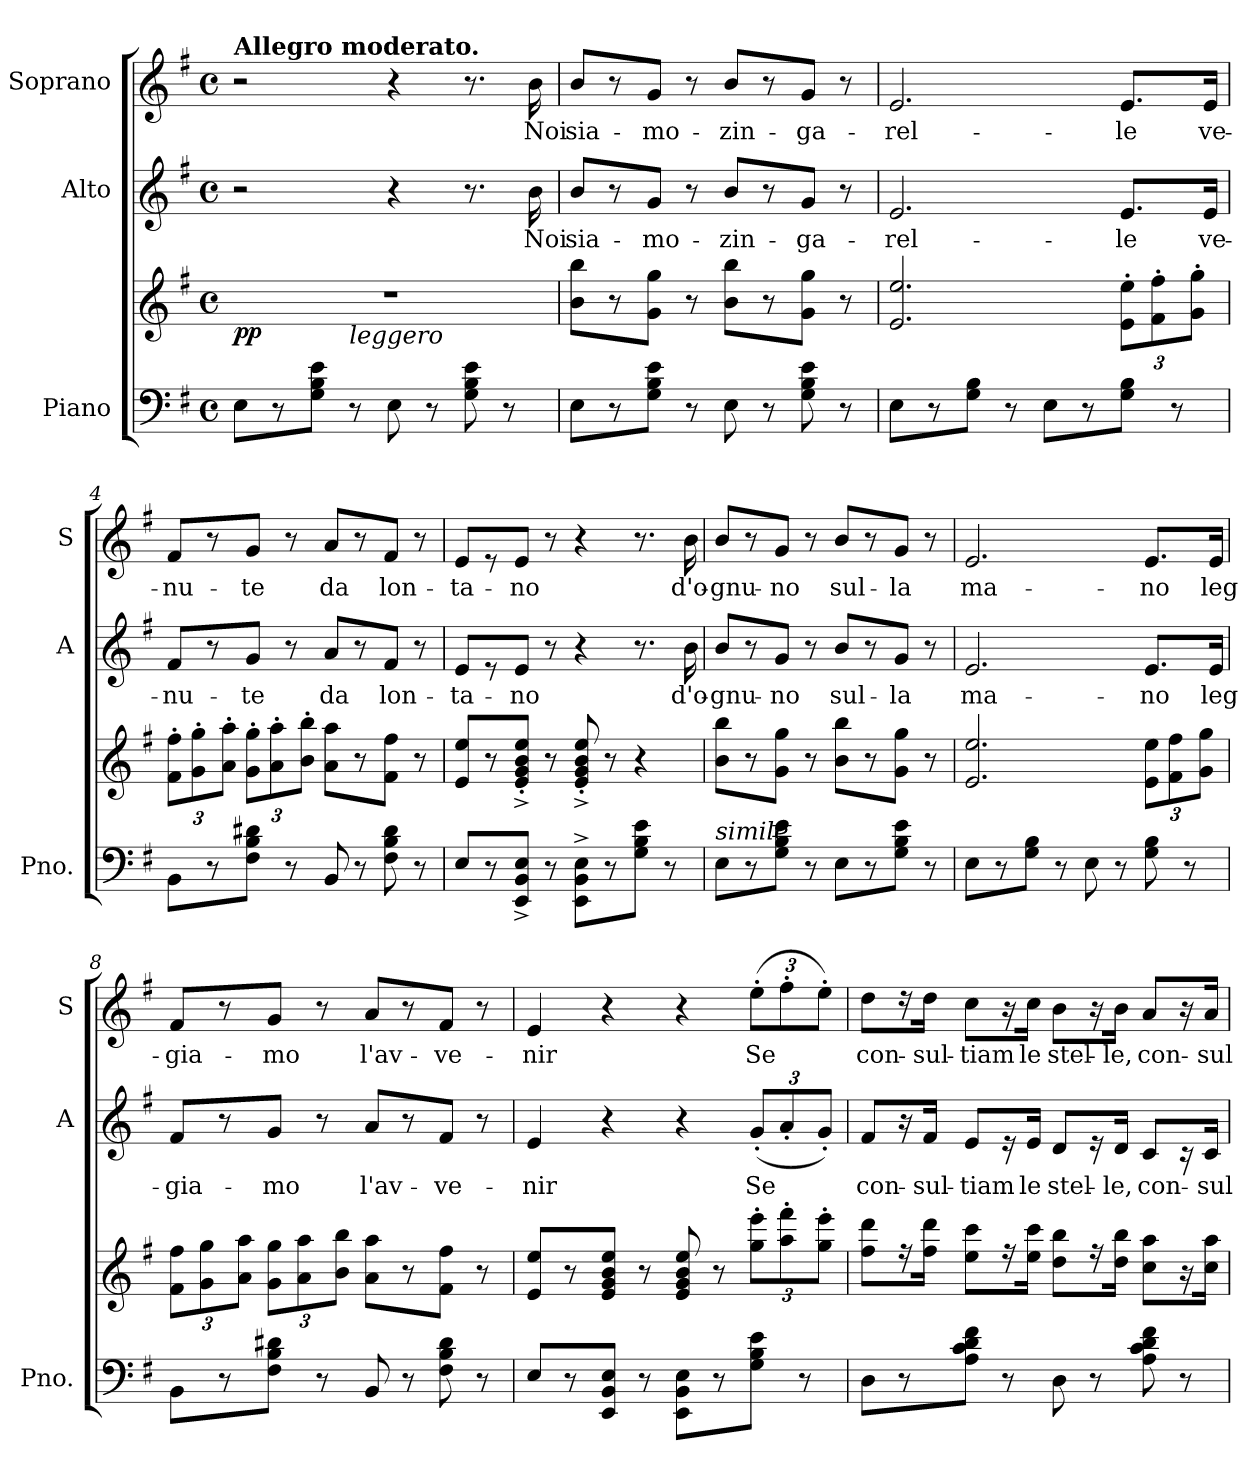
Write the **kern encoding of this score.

**kern	**kern	**dynam	**kern	**text	**kern	**text
*part3	*part3	*part3	*part2	*part2	*part1	*part1
*staff4	*staff3	*staff3/4	*staff2	*staff2	*staff1	*staff1
*I"Piano	*	*	*I"Alto	*	*I"Soprano	*
*I'Pno.	*	*	*I'A	*	*I'S	*
*clefF4	*clefG2	*	*clefG2	*	*clefG2	*
*k[f#]	*k[f#]	*	*k[f#]	*	*k[f#]	*
*G:	*G:	*	*G:	*	*G:	*
*M4/4	*M4/4	*	*M4/4	*	*M4/4	*
*met(c)	*met(c)	*	*met(c)	*	*met(c)	*
=1	=1	=1	=1	=1	=1	=1
!	!	!	!	!	!LO:TX:a:B:t=Allegro moderato.	!
!	!	!LO:DY:b	!	!	!	!
*	*^	*	*	*	*	*
8E\L	1r	4.ryy	pp	2r	.	2r	.
8r	.	.	.	.	.	.	.
8G\ 8B\ 8e\J	.	.	.	.	.	.	.
!	!	!LO:TX:b:i:t=leggero	!	!	!	!	!
8r	.	2ryy	.	.	.	.	.
8E\	.	.	.	4r	.	4r	.
8r	.	.	.	.	.	.	.
8G\ 8B\ 8e\	.	.	.	8.r	.	8.r	.
8r	.	8ryy	.	.	.	.	.
!	!	!	!	!	!LO:LY:b	!	!LO:LY:b
.	.	.	.	16b\	Noi	16b\	Noi
=2	=2	=2	=2	=2	=2	=2	=2
!	!	!	!	!	!LO:LY:b	!	!LO:LY:b
*	*v	*v	*	*	*	*	*
8E\L	8b\ 8bb\L	.	8b/L	sia-	8b/L	sia-
8r	8r	.	8r	.	8r	.
!	!	!	!	!LO:LY:b	!	!LO:LY:b
8G\ 8B\ 8e\J	8g\ 8gg\J	.	8g/J	-mo-	8g/J	-mo-
8r	8r	.	8r	.	8r	.
!	!	!	!	!LO:LY:b	!	!LO:LY:b
8E\	8b\ 8bb\L	.	8b/L	-zin-	8b/L	-zin-
8r	8r	.	8r	.	8r	.
!	!	!	!	!LO:LY:b	!	!LO:LY:b
8G\ 8B\ 8e\	8g\ 8gg\J	.	8g/J	-ga-	8g/J	-ga-
8r	8r	.	8r	.	8r	.
=3	=3	=3	=3	=3	=3	=3
!	!	!	!	!LO:LY:b	!	!LO:LY:b
8E\L	2.e/ 2.ee/	.	2.e/	-rel-	2.e/	-rel-
8r	.	.	.	.	.	.
8G\ 8B\J	.	.	.	.	.	.
8r	.	.	.	.	.	.
8E\L	.	.	.	.	.	.
8r	.	.	.	.	.	.
!	!	!	!	!LO:LY:b	!	!LO:LY:b
8G\ 8B\J	12e\'> 12ee\'>L	.	8.e/L	-le	8.e/L	-le
.	12f#\'> 12ff#\'>	.	.	.	.	.
8r	.	.	.	.	.	.
.	12g\'> 12gg\'>J	.	.	.	.	.
!	!	!	!	!LO:LY:b	!	!LO:LY:b
.	.	.	16e/Jk	ve-	16e/Jk	ve-
!!LO:LB:g=z
=4	=4	=4	=4	=4	=4	=4
!	!	!	!	!LO:LY:b	!	!LO:LY:b
8BB\L	12f#\'> 12ff#\'>L	.	8f#/L	-nu-	8f#/L	-nu-
.	12g\'> 12gg\'>	.	.	.	.	.
8r	.	.	8r	.	8r	.
.	12a\'> 12aa\'>J	.	.	.	.	.
!	!	!	!	!LO:LY:b	!	!LO:LY:b
8F#\ 8B\ 8d#X\J	12g\'> 12gg\'>L	.	8g/J	-te	8g/J	-te
.	12a\'> 12aa\'>	.	.	.	.	.
8r	.	.	8r	.	8r	.
.	12b\'> 12bb\'>J	.	.	.	.	.
!	!	!	!	!LO:LY:b	!	!LO:LY:b
8BB/	8a\ 8aa\L	.	8a/L	da	8a/L	da
8r	8r	.	8r	.	8r	.
!	!	!	!	!LO:LY:b	!	!LO:LY:b
8F#\ 8B\ 8d#\	8f#\ 8ff#\J	.	8f#/J	lon-	8f#/J	lon-
8r	8r	.	8r	.	8r	.
=5	=5	=5	=5	=5	=5	=5
!	!	!	!	!LO:LY:b	!	!LO:LY:b
8E/L	8e/ 8ee/L	.	8e/L	-ta-	8e/L	-ta-
8r	8r	.	8r	.	8r	.
!	!	!	!	!LO:LY:b	!	!LO:LY:b
8EE/^< 8BB/^< 8E/^<J	8e/^<'< 8g/^<'< 8b/^<'< 8ee/^<'<J	.	8e/J	-no	8e/J	-no
8r	8r	.	8r	.	8r	.
8EE\^> 8BB\^> 8E\^>L	8e/^<'< 8g/^<'< 8b/^<'< 8ee/^<'<	.	4r	.	4r	.
8r	8r	.	.	.	.	.
8G\ 8B\ 8e\J	4r	.	8.r	.	8.r	.
8r	.	.	.	.	.	.
!	!	!	!	!LO:LY:b	!	!LO:LY:b
.	.	.	16b\	d'o-	16b\	d'o-
=6	=6	=6	=6	=6	=6	=6
!LO:TX:a:i:t=simile	!	!	!	!	!	!
!	!	!	!	!LO:LY:b	!	!LO:LY:b
8E\L	8b\ 8bb\L	.	8b/L	-gnu-	8b/L	-gnu-
8r	8r	.	8r	.	8r	.
!	!	!	!	!LO:LY:b	!	!LO:LY:b
8G\ 8B\ 8e\J	8g\ 8gg\J	.	8g/J	-no	8g/J	-no
8r	8r	.	8r	.	8r	.
!	!	!	!	!LO:LY:b	!	!LO:LY:b
8E\L	8b\ 8bb\L	.	8b/L	sul-	8b/L	sul-
8r	8r	.	8r	.	8r	.
!	!	!	!	!LO:LY:b	!	!LO:LY:b
8G\ 8B\ 8e\J	8g\ 8gg\J	.	8g/J	-la	8g/J	-la
8r	8r	.	8r	.	8r	.
!!LO:PB:g=z
=7	=7	=7	=7	=7	=7	=7
!	!	!	!	!LO:LY:b	!	!LO:LY:b
8E\L	2.e/ 2.ee/	.	2.e/	ma-	2.e/	ma-
8r	.	.	.	.	.	.
8G\ 8B\J	.	.	.	.	.	.
8r	.	.	.	.	.	.
8E\	.	.	.	.	.	.
8r	.	.	.	.	.	.
!	!	!	!	!LO:LY:b	!	!LO:LY:b
8G\ 8B\	12e\ 12ee\L	.	8.e/L	-no	8.e/L	-no
.	12f#\ 12ff#\	.	.	.	.	.
8r	.	.	.	.	.	.
.	12g\ 12gg\J	.	.	.	.	.
!	!	!	!	!LO:LY:b	!	!LO:LY:b
.	.	.	16e/Jk	leg-	16e/Jk	leg-
=8	=8	=8	=8	=8	=8	=8
!	!	!	!	!LO:LY:b	!	!LO:LY:b
8BB\L	12f#\ 12ff#\L	.	8f#/L	-gia-	8f#/L	-gia-
.	12g\ 12gg\	.	.	.	.	.
8r	.	.	8r	.	8r	.
.	12a\ 12aa\J	.	.	.	.	.
!	!	!	!	!LO:LY:b	!	!LO:LY:b
8F#\ 8B\ 8d#X\J	12g\ 12gg\L	.	8g/J	-mo	8g/J	-mo
.	12a\ 12aa\	.	.	.	.	.
8r	.	.	8r	.	8r	.
.	12b\ 12bb\J	.	.	.	.	.
!	!	!	!	!LO:LY:b	!	!LO:LY:b
8BB/	8a\ 8aa\L	.	8a/L	l'av-	8a/L	l'av-
8r	8r	.	8r	.	8r	.
!	!	!	!	!LO:LY:b	!	!LO:LY:b
8F#\ 8B\ 8d#\	8f#\ 8ff#\J	.	8f#/J	-ve-	8f#/J	-ve-
8r	8r	.	8r	.	8r	.
=9	=9	=9	=9	=9	=9	=9
!	!	!	!	!LO:LY:b	!	!LO:LY:b
8E/L	8e/ 8ee/L	.	4e/	-nir	4e/	-nir
8r	8r	.	.	.	.	.
8EE/ 8BB/ 8E/J	8e/ 8g/ 8b/ 8ee/J	.	4r	.	4r	.
8r	8r	.	.	.	.	.
8EE\ 8BB\ 8E\L	8e/ 8g/ 8b/ 8ee/	.	4r	.	4r	.
8r	8r	.	.	.	.	.
!	!	!	!	!LO:LY:b	!	!LO:LY:b
8G\ 8B\ 8e\J	12gg\'> 12eee\'>L	.	(<12g'</L	Se	(>12ee'>\L	Se
.	12aa\'> 12fff#\'>	.	12a'</	.	12ff#'>\	.
8r	.	.	.	.	.	.
.	12gg\'> 12eee\'>J	.	12g'</J)	.	12ee'>\J)	.
!!LO:LB:g=z
=10	=10	=10	=10	=10	=10	=10
!	!	!	!	!LO:LY:b	!	!LO:LY:b
8D\L	8ff#\ 8ddd\L	.	8f#/L	con-	8dd\L	con-
8r	16r	.	16r	.	16r	.
!	!	!	!	!LO:LY:b	!	!LO:LY:b
.	16ff#\ 16ddd\Jk	.	16f#/Jk	-sul-	16dd\Jk	-sul-
!	!	!	!	!LO:LY:b	!	!LO:LY:b
8A\ 8c\ 8d\ 8f#\J	8ee\ 8ccc\L	.	8e/L	-tiam	8cc\L	-tiam
8r	16r	.	16r	.	16r	.
!	!	!	!	!LO:LY:b	!	!LO:LY:b
.	16ee\ 16ccc\Jk	.	16e/Jk	le	16cc\Jk	le
!	!	!	!	!LO:LY:b	!	!LO:LY:b
8D\	8dd\ 8bb\L	.	8d/L	stel-	8b\L	stel-
8r	16r	.	16r	.	16r	.
!	!	!	!	!LO:LY:b	!	!LO:LY:b
.	16dd\ 16bb\Jk	.	16d/Jk	-le,	16b\Jk	-le,
!	!	!	!	!LO:LY:b	!	!LO:LY:b
8A\ 8c\ 8d\ 8f#\	8cc\ 8aa\L	.	8c/L	con-	8a/L	con-
8r	16r	.	16r	.	16r	.
!	!	!	!	!LO:LY:b	!	!LO:LY:b
.	16cc\ 16aa\Jk	.	16c/Jk	-sul-	16a/Jk	-sul-
=	=	=	=	=	=	=
*-	*-	*-	*-	*-	*-	*-
